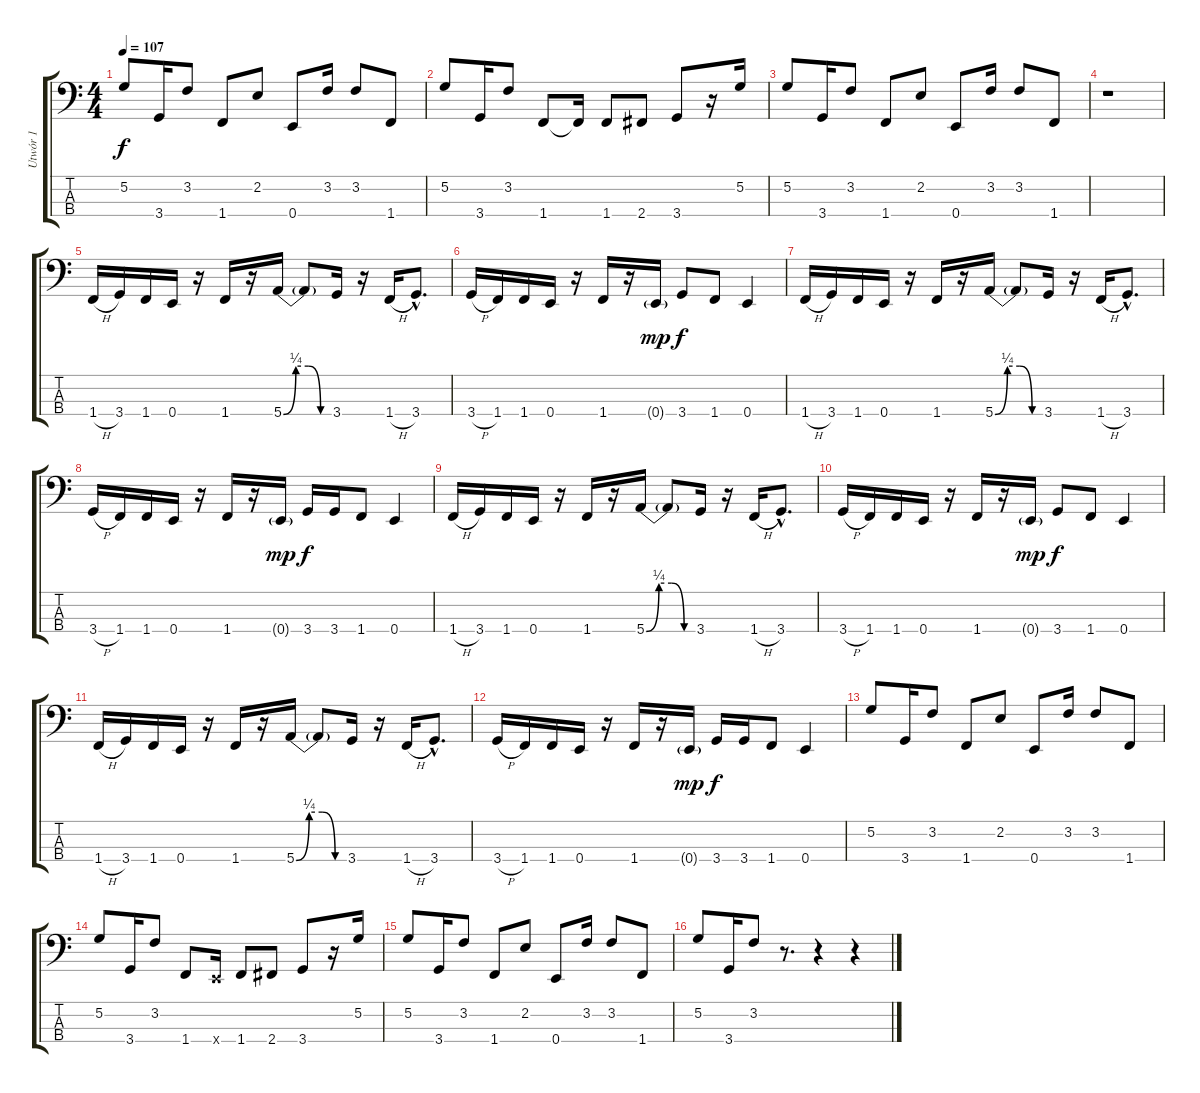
\track ("Utwór 1" "Utwór 1") {instrument electricbassfinger}
\staff {score tabs}
\tuning (G2 D2 A1 E1) {hide}
\ts (4 4)
\tempo 107
\clef f4
\ks c
5.2.8{dy f} 3.4.16 3.2.8 1.4.8 2.2.8 0.4.8 3.2.16 3.2.8 1.4.8 |
5.2.8 3.4.16 3.2.8 1.4.8 1.4{t}.16 1.4.8 2.4.8 3.4.8 r.16 5.2.16 |
5.2.8 3.4.16 3.2.8 1.4.8 2.2.8 0.4.8 3.2.16 3.2.8 1.4.8 |
r.1 |
1.4{h}.16 3.4.16 1.4.16 0.4.16 r.16 1.4.16 r.16 5.4{be (custom 0 0 15 1 30 1 45 0 60 0)}.16 5.4{t}.8 3.4.16 r.16 1.4{h}.16 3.4{hac}.8{d} |
3.4{h}.16 1.4.16 1.4.16 0.4.16 r.16 1.4.16 r.16 0.4{g}.16{dy mp} 3.4.8{dy f} 1.4.8 0.4.4 |
1.4{h}.16 3.4.16 1.4.16 0.4.16 r.16 1.4.16 r.16 5.4{be (custom 0 0 15 1 30 1 45 0 60 0)}.16 5.4{t}.8 3.4.16 r.16 1.4{h}.16 3.4{hac}.8{d} |
3.4{h}.16 1.4.16 1.4.16 0.4.16 r.16 1.4.16 r.16 0.4{g}.16{dy mp} 3.4.16{dy f} 3.4.16 1.4.8 0.4.4 |
1.4{h}.16 3.4.16 1.4.16 0.4.16 r.16 1.4.16 r.16 5.4{be (custom 0 0 15 1 30 1 45 0 60 0)}.16 5.4{t}.8 3.4.16 r.16 1.4{h}.16 3.4{hac}.8{d} |
3.4{h}.16 1.4.16 1.4.16 0.4.16 r.16 1.4.16 r.16 0.4{g}.16{dy mp} 3.4.8{dy f} 1.4.8 0.4.4 |
1.4{h}.16 3.4.16 1.4.16 0.4.16 r.16 1.4.16 r.16 5.4{be (custom 0 0 15 1 30 1 45 0 60 0)}.16 5.4{t}.8 3.4.16 r.16 1.4{h}.16 3.4{hac}.8{d} |
3.4{h}.16 1.4.16 1.4.16 0.4.16 r.16 1.4.16 r.16 0.4{g}.16{dy mp} 3.4.16{dy f} 3.4.16 1.4.8 0.4.4 |
5.2.8 3.4.16 3.2.8 1.4.8 2.2.8 0.4.8 3.2.16 3.2.8 1.4.8 |
5.2.8 3.4.16 3.2.8 1.4.8 0.4{x}.16 1.4.8 2.4.8 3.4.8 r.16 5.2.16 |
5.2.8 3.4.16 3.2.8 1.4.8 2.2.8 0.4.8 3.2.16 3.2.8 1.4.8 |
5.2.8 3.4.16 3.2.8 r.8{d} r.4 r.4
